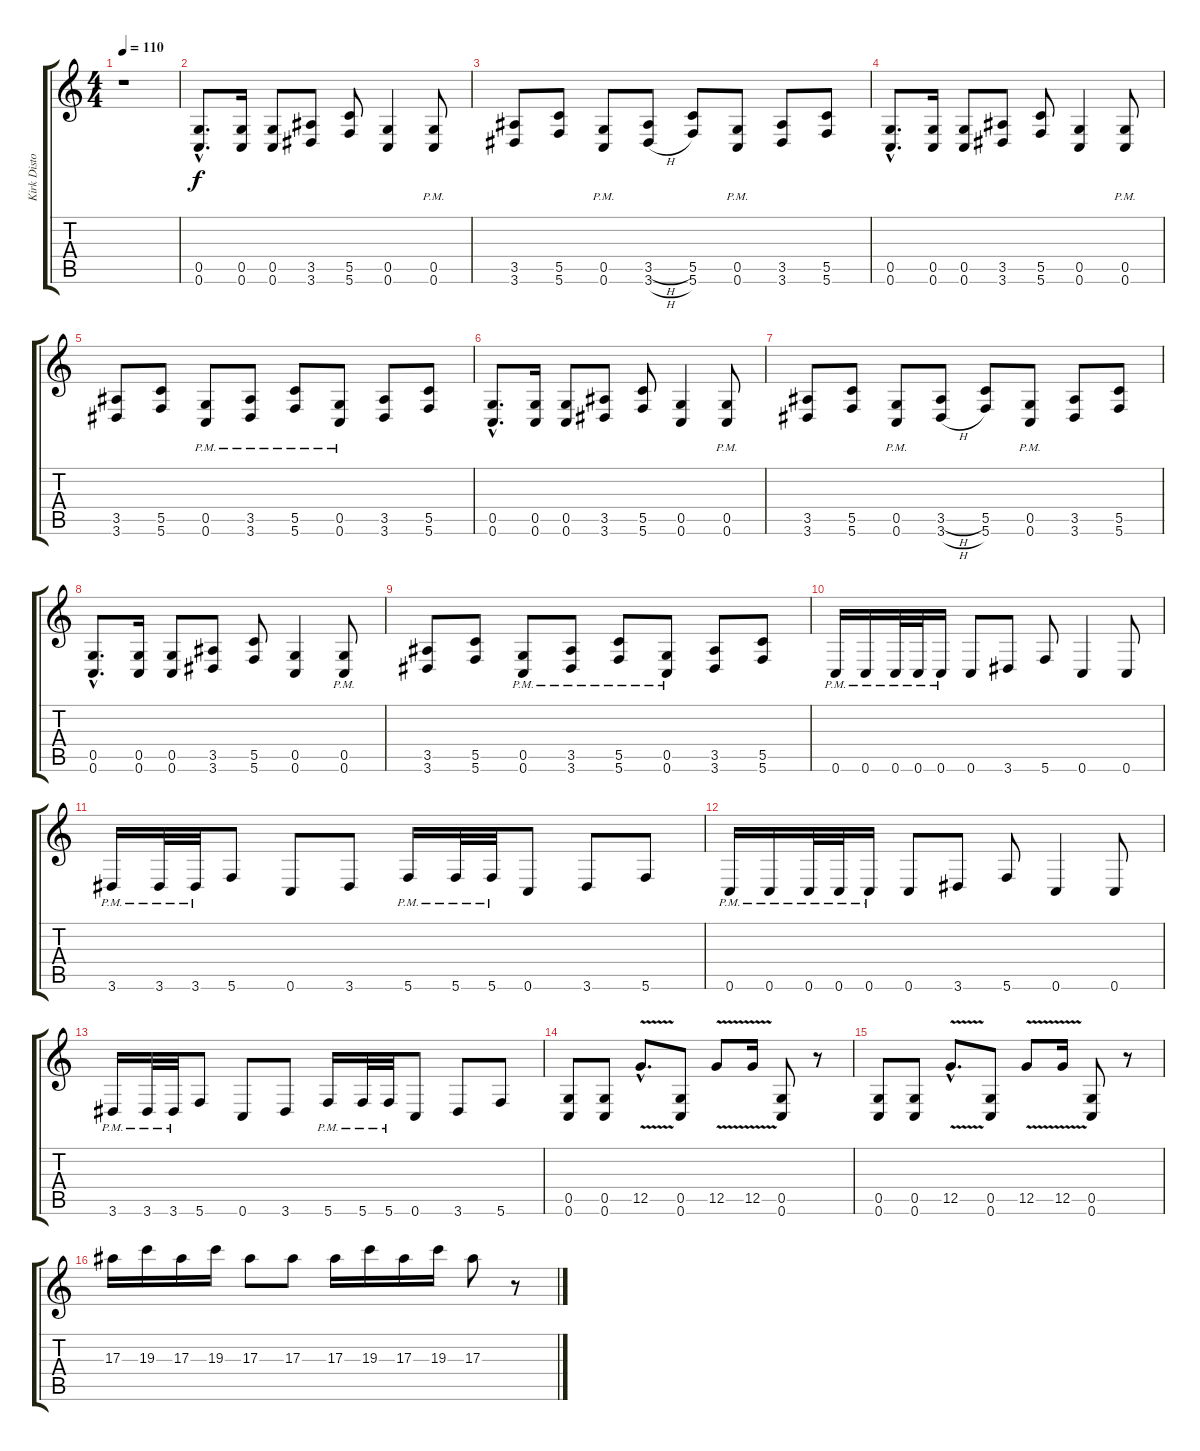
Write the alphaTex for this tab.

\track ("Kirk Distortion" "Kirk Disto") {instrument distortionguitar}
\staff {score tabs}
\tuning (D4 A3 F3 C3 G2 C2) {hide}
\ts (4 4)
\tempo 110
\clef g2
\ks c
r.1{dy f} |
(0.5{hac} 0.6{hac}).8{d} (0.5 0.6).16 (0.5 0.6).8 (3.5 3.6).8 (5.5 5.6).8 (0.5 0.6).4 (0.5{pm} 0.6{pm}).8 |
(3.5 3.6).8 (5.5 5.6).8 (0.5{pm} 0.6{pm}).8 (3.5{h} 3.6{h}).8 (5.5 5.6).8 (0.5{pm} 0.6{pm}).8 (3.5 3.6).8 (5.5 5.6).8 |
(0.5{hac} 0.6{hac}).8{d} (0.5 0.6).16 (0.5 0.6).8 (3.5 3.6).8 (5.5 5.6).8 (0.5 0.6).4 (0.5{pm} 0.6{pm}).8 |
(3.5 3.6).8 (5.5 5.6).8 (0.5{pm} 0.6{pm}).8 (3.5{pm} 3.6{pm}).8 (5.5{pm} 5.6{pm}).8 (0.5{pm} 0.6{pm}).8 (3.5 3.6).8 (5.5 5.6).8 |
(0.5{hac} 0.6{hac}).8{d} (0.5 0.6).16 (0.5 0.6).8 (3.5 3.6).8 (5.5 5.6).8 (0.5 0.6).4 (0.5{pm} 0.6{pm}).8 |
(3.5 3.6).8 (5.5 5.6).8 (0.5{pm} 0.6{pm}).8 (3.5{h} 3.6{h}).8 (5.5 5.6).8 (0.5{pm} 0.6{pm}).8 (3.5 3.6).8 (5.5 5.6).8 |
(0.5{hac} 0.6{hac}).8{d} (0.5 0.6).16 (0.5 0.6).8 (3.5 3.6).8 (5.5 5.6).8 (0.5 0.6).4 (0.5{pm} 0.6{pm}).8 |
(3.5 3.6).8 (5.5 5.6).8 (0.5{pm} 0.6{pm}).8 (3.5{pm} 3.6{pm}).8 (5.5{pm} 5.6{pm}).8 (0.5{pm} 0.6{pm}).8 (3.5 3.6).8 (5.5 5.6).8 |
0.6{pm}.16 0.6{pm}.16 0.6{pm}.32 0.6{pm}.32 0.6{pm}.16 0.6.8 3.6.8 5.6.8 0.6.4 0.6.8 |
3.6{pm}.16 3.6{pm}.32 3.6{pm}.32 5.6.8 0.6.8 3.6.8 5.6{pm}.16 5.6{pm}.32 5.6{pm}.32 0.6.8 3.6.8 5.6.8 |
0.6{pm}.16 0.6{pm}.16 0.6{pm}.32 0.6{pm}.32 0.6{pm}.16 0.6.8 3.6.8 5.6.8 0.6.4 0.6.8 |
3.6{pm}.16 3.6{pm}.32 3.6{pm}.32 5.6.8 0.6.8 3.6.8 5.6{pm}.16 5.6{pm}.32 5.6{pm}.32 0.6.8 3.6.8 5.6.8 |
(0.5 0.6).8 (0.5 0.6).8 12.5{v hac}.8{d} (0.5 0.6).8 12.5{v}.8 12.5{v}.16 (0.5 0.6).8 r.8 |
(0.5 0.6).8 (0.5 0.6).8 12.5{v hac}.8{d} (0.5 0.6).8 12.5{v}.8 12.5{v}.16 (0.5 0.6).8 r.8 |
17.3.16{instrument electricguitarmuted} 19.3.16 17.3.16 19.3.16 17.3.8 17.3.8 17.3.16 19.3.16 17.3.16 19.3.16 17.3.8 r.8
